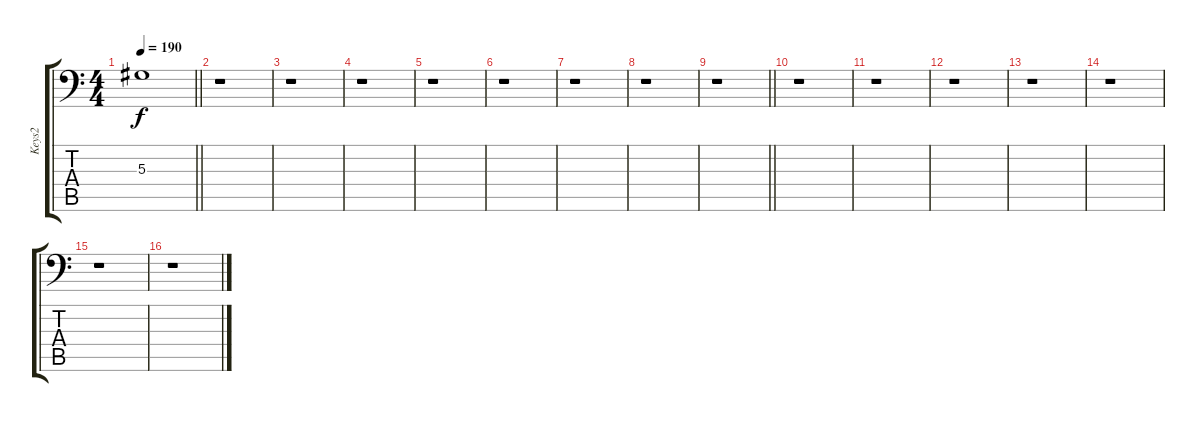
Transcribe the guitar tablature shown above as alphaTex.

\track ("Keys2" "Keys2") {instrument stringensemble1}
\staff {score tabs}
\tuning (C4 G3 Eb3 Bb2 F2 Bb1) {hide}
\ts (4 4)
\tempo 190
\clef f4
\barLineRight lightlight
\ks c
5.3{t}.1{dy f} |
r.1 |
r.1 |
r.1 |
r.1 |
r.1 |
r.1 |
r.1 |
\barLineRight lightlight
r.1 |
r.1 |
r.1 |
r.1 |
r.1 |
r.1 |
r.1 |
r.1
